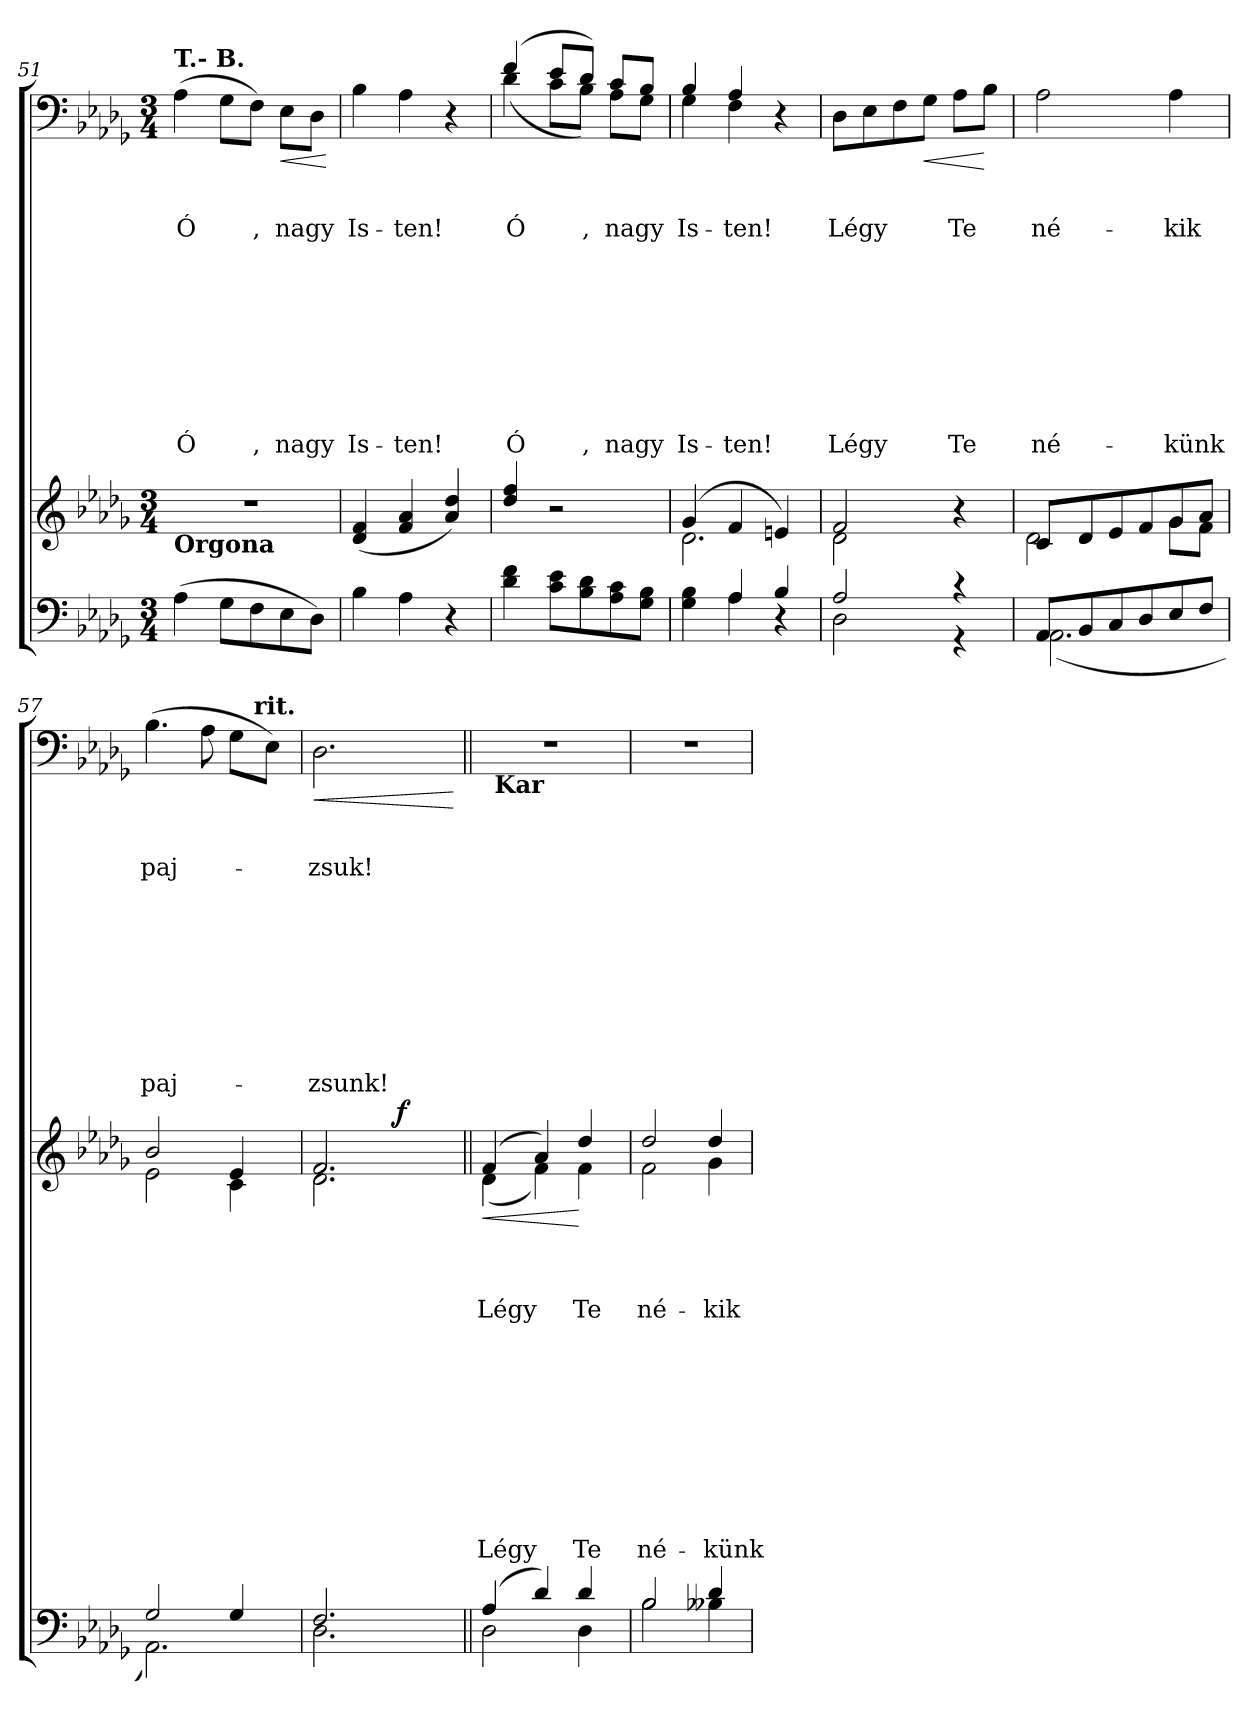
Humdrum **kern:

**kern	**kern	**text	**text	**text	**text	**text	**text	**text	**text	**text	**text	**text	**text	**text	**text	**dynam	**kern	**text	**text	**text	**text	**text	**text	**text	**text	**text	**text	**text	**text	**dynam
*part3	*part2	*part2	*part2	*part2	*part2	*part2	*part2	*part2	*part2	*part2	*part2	*part2	*part2	*part2	*part2	*part2	*part1	*part1	*part1	*part1	*part1	*part1	*part1	*part1	*part1	*part1	*part1	*part1	*part1	*part1
*staff3	*staff2	*staff2	*staff2	*staff2	*staff2	*staff2	*staff2	*staff2	*staff2	*staff2	*staff2	*staff2	*staff2	*staff2	*staff2	*staff2	*staff1	*staff1	*staff1	*staff1	*staff1	*staff1	*staff1	*staff1	*staff1	*staff1	*staff1	*staff1	*staff1	*staff1
!!LO:LB:g=z
*clefF4	*clefG2	*	*	*	*	*	*	*	*	*	*	*	*	*	*	*	*clefF4	*	*	*	*	*	*	*	*	*	*	*	*	*
*k[b-e-a-d-g-]	*k[b-e-a-d-g-]	*	*	*	*	*	*	*	*	*	*	*	*	*	*	*	*k[b-e-a-d-g-]	*	*	*	*	*	*	*	*	*	*	*	*	*
*D-:	*D-:	*	*	*	*	*	*	*	*	*	*	*	*	*	*	*	*D-:	*	*	*	*	*	*	*	*	*	*	*	*	*
*M3/4	*M3/4	*	*	*	*	*	*	*	*	*	*	*	*	*	*	*	*M3/4	*	*	*	*	*	*	*	*	*	*	*	*	*
=51	=51	=51	=51	=51	=51	=51	=51	=51	=51	=51	=51	=51	=51	=51	=51	=51	=51	=51	=51	=51	=51	=51	=51	=51	=51	=51	=51	=51	=51	=51
!	!	!	!	!	!	!	!	!	!	!	!	!	!	!	!	!	!LO:TX:a:B:t=T.- B.	!	!	!	!	!	!	!	!	!	!	!	!	!
!	!LO:TX:b:B:t=Orgona	!	!	!	!	!	!	!	!	!	!	!	!	!	!	!	!	!	!	!	!	!	!	!	!	!	!	!	!	!
!	!	!	!	!	!	!	!	!	!	!	!	!	!	!	!	!	!	!	!	!LO:LY:b	!	!	!	!	!	!	!	!	!LO:LY:b	!
(>4A-\	2.r	.	.	.	.	.	.	.	.	.	.	.	.	.	.	.	(<4A-\	.	.	Ó	.	.	.	.	.	.	.	.	Ó	.
8G-\L	.	.	.	.	.	.	.	.	.	.	.	.	.	.	.	.	8G-\L	.	.	.	.	.	.	.	.	.	.	.	.	.
!	!	!	!	!	!	!	!	!	!	!	!	!	!	!	!	!	!	!	!	!LO:LY:b	!	!	!	!	!	!	!	!	!LO:LY:b	!
8F\	.	.	.	.	.	.	.	.	.	.	.	.	.	.	.	.	8F\J)	.	.	,	.	.	.	.	.	.	.	.	,	.
!	!	!	!	!	!	!	!	!	!	!	!	!	!	!	!	!	!	!	!	!LO:LY:b	!	!	!	!	!	!	!	!	!LO:LY:b	!LO:HP:b
8E-\	.	.	.	.	.	.	.	.	.	.	.	.	.	.	.	.	8E-\L	.	.	nagy	.	.	.	.	.	.	.	.	nagy	<
8D-\J)	.	.	.	.	.	.	.	.	.	.	.	.	.	.	.	.	8D-\J	.	.	.	.	.	.	.	.	.	.	.	.	.
.	.	.	.	.	.	.	.	.	.	.	.	.	.	.	.	.	.	.	.	.	.	.	.	.	.	.	.	.	.	[
=52	=52	=52	=52	=52	=52	=52	=52	=52	=52	=52	=52	=52	=52	=52	=52	=52	=52	=52	=52	=52	=52	=52	=52	=52	=52	=52	=52	=52	=52	=52
!	!	!	!	!	!	!	!	!	!	!	!	!	!	!	!	!	!	!	!	!LO:LY:b	!	!	!	!	!	!	!	!	!LO:LY:b	!
4B-\	(>4d-/ 4f/	.	.	.	.	.	.	.	.	.	.	.	.	.	.	.	4B-\	.	.	Is-	.	.	.	.	.	.	.	.	Is-	.
!	!	!	!	!	!	!	!	!	!	!	!	!	!	!	!	!	!	!	!	!LO:LY:b	!	!	!	!	!	!	!	!	!LO:LY:b	!
4A-\	4f/ 4a-/	.	.	.	.	.	.	.	.	.	.	.	.	.	.	.	4A-\	.	.	-ten!	.	.	.	.	.	.	.	.	-ten!	.
4r	4a-/ 4dd-/)	.	.	.	.	.	.	.	.	.	.	.	.	.	.	.	4r	.	.	.	.	.	.	.	.	.	.	.	.	.
=53	=53	=53	=53	=53	=53	=53	=53	=53	=53	=53	=53	=53	=53	=53	=53	=53	=53	=53	=53	=53	=53	=53	=53	=53	=53	=53	=53	=53	=53	=53
*	*	*	*	*	*	*	*	*	*	*	*	*	*	*	*	*	*^	*	*	*	*	*	*	*	*	*	*	*	*	*
!	!	!	!	!	!	!	!	!	!	!	!	!	!	!	!	!	!	!	!	!	!LO:LY:b	!	!	!	!	!	!	!	!	!LO:LY:b	!
4d-\ 4f\	4dd-/ 4ff/	.	.	.	.	.	.	.	.	.	.	.	.	.	.	.	(>4f/	(<4d-\	.	.	Ó	.	.	.	.	.	.	.	.	Ó	.
8c\ 8e-\L	2r	.	.	.	.	.	.	.	.	.	.	.	.	.	.	.	8e-/L	8c\L	.	.	.	.	.	.	.	.	.	.	.	.	.
!	!	!	!	!	!	!	!	!	!	!	!	!	!	!	!	!	!	!	!	!	!LO:LY:b	!	!	!	!	!	!	!	!	!LO:LY:b	!
8B-\ 8d-\	.	.	.	.	.	.	.	.	.	.	.	.	.	.	.	.	8d-/J)	8B-\J)	.	.	,	.	.	.	.	.	.	.	.	,	.
!	!	!	!	!	!	!	!	!	!	!	!	!	!	!	!	!	!	!	!	!	!LO:LY:b	!	!	!	!	!	!	!	!	!LO:LY:b	!
8A-\ 8c\	.	.	.	.	.	.	.	.	.	.	.	.	.	.	.	.	8c/L	8A-\L	.	.	nagy	.	.	.	.	.	.	.	.	nagy	.
8G-\ 8B-\J	.	.	.	.	.	.	.	.	.	.	.	.	.	.	.	.	8B-/J	8G-\J	.	.	.	.	.	.	.	.	.	.	.	.	.
=54	=54	=54	=54	=54	=54	=54	=54	=54	=54	=54	=54	=54	=54	=54	=54	=54	=54	=54	=54	=54	=54	=54	=54	=54	=54	=54	=54	=54	=54	=54	=54
*^	*^	*	*	*	*	*	*	*	*	*	*	*	*	*	*	*	*	*	*	*	*	*	*	*	*	*	*	*	*	*	*
!	!	!	!	!	!	!	!	!	!	!	!	!	!	!	!	!	!	!	!	!	!	!	!LO:LY:b	!	!	!	!	!	!	!	!	!LO:LY:b	!
4ryy	4G-\ 4B-\	(>4g-/	2.d-\	.	.	.	.	.	.	.	.	.	.	.	.	.	.	.	4B-/	4G-\	.	.	Is-	.	.	.	.	.	.	.	.	Is-	.
!	!	!	!	!	!	!	!	!	!	!	!	!	!	!	!	!	!	!	!	!	!	!	!LO:LY:b	!	!	!	!	!	!	!	!	!LO:LY:b	!
4A-/	4A-\	4f/	.	.	.	.	.	.	.	.	.	.	.	.	.	.	.	.	4A-/	4F\	.	.	-ten!	.	.	.	.	.	.	.	.	-ten!	.
4B-/	4rC	4en/)	.	.	.	.	.	.	.	.	.	.	.	.	.	.	.	.	4ryy	4r	.	.	.	.	.	.	.	.	.	.	.	.	.
*	*	*	*	*	*	*	*	*	*	*	*	*	*	*	*	*	*	*	*v	*v	*	*	*	*	*	*	*	*	*	*	*	*	*
=55	=55	=55	=55	=55	=55	=55	=55	=55	=55	=55	=55	=55	=55	=55	=55	=55	=55	=55	=55	=55	=55	=55	=55	=55	=55	=55	=55	=55	=55	=55	=55	=55
*	*	*	*	*	*	*	*	*	*	*	*	*	*	*	*	*	*	*	*^	*	*	*	*	*	*	*	*	*	*	*	*	*
!	!	!	!	!	!	!	!	!	!	!	!	!	!	!	!	!	!	!	!	!	!	!	!LO:LY:b	!	!	!	!	!	!	!	!	!LO:LY:b	!
*	*	*	*	*	*	*	*	*	*	*	*	*	*	*	*	*	*	*	*v	*v	*	*	*	*	*	*	*	*	*	*	*	*	*
2A-/	2D-\	2f/	2d-\	.	.	.	.	.	.	.	.	.	.	.	.	.	.	.	8D-\L	.	.	Légy	.	.	.	.	.	.	.	.	Légy	.
.	.	.	.	.	.	.	.	.	.	.	.	.	.	.	.	.	.	.	8E-\	.	.	.	.	.	.	.	.	.	.	.	.	.
.	.	.	.	.	.	.	.	.	.	.	.	.	.	.	.	.	.	.	8F\	.	.	.	.	.	.	.	.	.	.	.	.	.
!	!	!	!	!	!	!	!	!	!	!	!	!	!	!	!	!	!	!	!	!	!	!	!	!	!	!	!	!	!	!	!	!LO:HP:b
.	.	.	.	.	.	.	.	.	.	.	.	.	.	.	.	.	.	.	8G-\J	.	.	.	.	.	.	.	.	.	.	.	.	<
!	!	!	!	!	!	!	!	!	!	!	!	!	!	!	!	!	!	!	!	!	!	!LO:LY:b	!	!	!	!	!	!	!	!	!LO:LY:b	!
4r	4r	4r	4ryy	.	.	.	.	.	.	.	.	.	.	.	.	.	.	.	8A-\L	.	.	Te	.	.	.	.	.	.	.	.	Te	.
.	.	.	.	.	.	.	.	.	.	.	.	.	.	.	.	.	.	.	8B-\J	.	.	.	.	.	.	.	.	.	.	.	.	[
!!LO:LB:g=z
=56	=56	=56	=56	=56	=56	=56	=56	=56	=56	=56	=56	=56	=56	=56	=56	=56	=56	=56	=56	=56	=56	=56	=56	=56	=56	=56	=56	=56	=56	=56	=56	=56
!	!	!	!	!	!	!	!	!	!	!	!	!	!	!	!	!	!	!	!	!	!	!LO:LY:b	!	!	!	!	!	!	!	!	!LO:LY:b	!
8AA-/L	(<2.AA-\	8c/L	2d-\	.	.	.	.	.	.	.	.	.	.	.	.	.	.	.	2A-\	.	.	né-	.	.	.	.	.	.	.	.	né-	.
8BB-/	.	8d-/	.	.	.	.	.	.	.	.	.	.	.	.	.	.	.	.	.	.	.	.	.	.	.	.	.	.	.	.	.	.
8C/	.	8e-/	.	.	.	.	.	.	.	.	.	.	.	.	.	.	.	.	.	.	.	.	.	.	.	.	.	.	.	.	.	.
8D-/	.	8f/	.	.	.	.	.	.	.	.	.	.	.	.	.	.	.	.	.	.	.	.	.	.	.	.	.	.	.	.	.	.
!	!	!	!	!	!	!	!	!	!	!	!	!	!	!	!	!	!	!	!	!	!	!LO:LY:b	!	!	!	!	!	!	!	!	!LO:LY:b	!
8E-/	.	8g-/	8g-\L	.	.	.	.	.	.	.	.	.	.	.	.	.	.	.	4A-\	.	.	-kik	.	.	.	.	.	.	.	.	-künk	.
8F/J	.	8a-/J	8f\J	.	.	.	.	.	.	.	.	.	.	.	.	.	.	.	.	.	.	.	.	.	.	.	.	.	.	.	.	.
=57	=57	=57	=57	=57	=57	=57	=57	=57	=57	=57	=57	=57	=57	=57	=57	=57	=57	=57	=57	=57	=57	=57	=57	=57	=57	=57	=57	=57	=57	=57	=57	=57
!	!	!	!	!	!	!	!	!	!	!	!	!	!	!	!	!	!	!	!	!	!	!LO:LY:b	!	!	!	!	!	!	!	!	!LO:LY:b	!
*	*	*	*	*	*	*	*	*	*	*	*	*	*	*	*	*	*	*	*^	*	*	*	*	*	*	*	*	*	*	*	*	*
2G-/	2.AA-\)	2b-/	2e-\	.	.	.	.	.	.	.	.	.	.	.	.	.	.	.	(<4.B-\	2ryy	.	.	paj-	.	.	.	.	.	.	.	.	paj-	.
.	.	.	.	.	.	.	.	.	.	.	.	.	.	.	.	.	.	.	8A-\	.	.	.	.	.	.	.	.	.	.	.	.	.	.
4G-/	.	4e-/	4c\	.	.	.	.	.	.	.	.	.	.	.	.	.	.	.	8G-\L	16.ryy	.	.	.	.	.	.	.	.	.	.	.	.	.
!	!	!	!	!	!	!	!	!	!	!	!	!	!	!	!	!	!	!	!	!LO:TX:a:B:t=rit.	!	!	!	!	!	!	!	!	!	!	!	!	!
.	.	.	.	.	.	.	.	.	.	.	.	.	.	.	.	.	.	.	.	8ryy	.	.	.	.	.	.	.	.	.	.	.	.	.
.	.	.	.	.	.	.	.	.	.	.	.	.	.	.	.	.	.	.	8E-\J)	.	.	.	.	.	.	.	.	.	.	.	.	.	.
.	.	.	.	.	.	.	.	.	.	.	.	.	.	.	.	.	.	.	.	32ryy	.	.	.	.	.	.	.	.	.	.	.	.	.
*	*	*	*	*	*	*	*	*	*	*	*	*	*	*	*	*	*	*	*v	*v	*	*	*	*	*	*	*	*	*	*	*	*	*
=58	=58	=58	=58	=58	=58	=58	=58	=58	=58	=58	=58	=58	=58	=58	=58	=58	=58	=58	=58	=58	=58	=58	=58	=58	=58	=58	=58	=58	=58	=58	=58	=58
*	*	*	*	*	*	*	*	*	*	*	*	*	*	*	*	*	*	*	*^	*	*	*	*	*	*	*	*	*	*	*	*	*
!	!	!	!	!	!	!	!	!	!	!	!	!	!	!	!	!	!	!	!	!	!	!	!LO:LY:b	!	!	!	!	!	!	!	!	!LO:LY:b	!LO:HP:b
*	*	*	*^	*	*	*	*	*	*	*	*	*	*	*	*	*	*	*	*v	*v	*	*	*	*	*	*	*	*	*	*	*	*	*
2.F/	2.D-\	2.f/	2.d-\	4ryy	.	.	.	.	.	.	.	.	.	.	.	.	.	.	.	2.D-\	.	.	-zsuk!	.	.	.	.	.	.	.	.	-zsunk!	<
.	.	.	.	8ryy	.	.	.	.	.	.	.	.	.	.	.	.	.	.	.	.	.	.	.	.	.	.	.	.	.	.	.	.	.
.	.	.	.	32ryy	.	.	.	.	.	.	.	.	.	.	.	.	.	.	.	.	.	.	.	.	.	.	.	.	.	.	.	.	.
!	!	!	!	!	!	!	!	!	!	!	!	!	!	!	!	!	!	!	!LO:DY:b	!	!	!	!	!	!	!	!	!	!	!	!	!	!
.	.	.	.	4ryy	.	.	.	.	.	.	.	.	.	.	.	.	.	.	f	.	.	.	.	.	.	.	.	.	.	.	.	.	.
.	.	.	.	16.ryy	.	.	.	.	.	.	.	.	.	.	.	.	.	.	.	.	.	.	.	.	.	.	.	.	.	.	.	.	.
*v	*v	*	*	*	*	*	*	*	*	*	*	*	*	*	*	*	*	*	*	*	*	*	*	*	*	*	*	*	*	*	*	*	*
.	.	.	.	.	.	.	.	.	.	.	.	.	.	.	.	.	.	.	.	.	.	.	.	.	.	.	.	.	.	.	.	[
=59||	=59||	=59||	=59||	=59||	=59||	=59||	=59||	=59||	=59||	=59||	=59||	=59||	=59||	=59||	=59||	=59||	=59||	=59||	=59||	=59||	=59||	=59||	=59||	=59||	=59||	=59||	=59||	=59||	=59||	=59||	=59||	=59||
*^	*	*	*	*	*	*	*	*	*	*	*	*	*	*	*	*	*	*	*	*	*	*	*	*	*	*	*	*	*	*	*	*
!	!	!	!	!	!	!	!	!	!	!	!	!	!	!	!	!	!	!	!LO:HP:b	!	!	!	!	!	!	!	!	!	!	!	!	!	!
*	*	*	*v	*v	*	*	*	*	*	*	*	*	*	*	*	*	*	*	*	*	*	*	*	*	*	*	*	*	*	*	*	*	*
*	*	*	*^	*	*	*	*	*	*	*	*	*	*	*	*	*	*	*	*	*	*	*	*	*	*	*	*	*	*	*	*	*
!	!	!	!	!	!	!	!	!LO:LY:b	!	!	!	!	!	!	!	!	!	!LO:LY:b	!	!	!	!	!	!	!	!	!	!	!	!	!	!	!
*	*	*	*v	*v	*	*	*	*	*	*	*	*	*	*	*	*	*	*	*	*^	*	*	*	*	*	*	*	*	*	*	*	*	*
(4A-/	2D-\	(4f/	(<4d-\	.	.	.	Légy	.	.	.	.	.	.	.	.	.	Légy	<	2.r	32ryy	.	.	.	.	.	.	.	.	.	.	.	.	.
!	!	!	!	!	!	!	!	!	!	!	!	!	!	!	!	!	!	!	!	!LO:TX:b:B:t=Kar	!	!	!	!	!	!	!	!	!	!	!	!	!
.	.	.	.	.	.	.	.	.	.	.	.	.	.	.	.	.	.	.	.	2ryy	.	.	.	.	.	.	.	.	.	.	.	.	.
4d-/)	.	4a-/)	4f\)	.	.	.	.	.	.	.	.	.	.	.	.	.	.	.	.	.	.	.	.	.	.	.	.	.	.	.	.	.	.
!	!	!	!	!	!	!	!LO:LY:b	!	!	!	!	!	!	!	!	!	!LO:LY:b	!	!	!	!	!	!	!	!	!	!	!	!	!	!	!	!
4d-/	4D-\	4dd-/	4f\	.	.	.	Te	.	.	.	.	.	.	.	.	.	Te	[	.	.	.	.	.	.	.	.	.	.	.	.	.	.	.
.	.	.	.	.	.	.	.	.	.	.	.	.	.	.	.	.	.	.	.	8..ryy	.	.	.	.	.	.	.	.	.	.	.	.	.
*	*	*	*	*	*	*	*	*	*	*	*	*	*	*	*	*	*	*	*v	*v	*	*	*	*	*	*	*	*	*	*	*	*	*
=60	=60	=60	=60	=60	=60	=60	=60	=60	=60	=60	=60	=60	=60	=60	=60	=60	=60	=60	=60	=60	=60	=60	=60	=60	=60	=60	=60	=60	=60	=60	=60	=60
*	*	*	*	*	*	*	*	*	*	*	*	*	*	*	*	*	*	*	*^	*	*	*	*	*	*	*	*	*	*	*	*	*
!	!	!	!	!	!	!	!LO:LY:b	!	!	!	!	!	!	!	!	!	!LO:LY:b	!	!	!	!	!	!	!	!	!	!	!	!	!	!	!	!
*	*	*	*	*	*	*	*	*	*	*	*	*	*	*	*	*	*	*	*v	*v	*	*	*	*	*	*	*	*	*	*	*	*	*
2B-/	2B-\	2dd-/	2f\	.	.	.	né-	.	.	.	.	.	.	.	.	.	né-	.	2.r	.	.	.	.	.	.	.	.	.	.	.	.	.
!	!	!	!	!	!	!	!LO:LY:b	!	!	!	!	!	!	!	!	!	!LO:LY:b	!	!	!	!	!	!	!	!	!	!	!	!	!	!	!
4d-/	4B--\	4dd-/	4g-\	.	.	.	-kik	.	.	.	.	.	.	.	.	.	-künk	.	.	.	.	.	.	.	.	.	.	.	.	.	.	.
*v	*v	*	*	*	*	*	*	*	*	*	*	*	*	*	*	*	*	*	*	*	*	*	*	*	*	*	*	*	*	*	*	*
*	*v	*v	*	*	*	*	*	*	*	*	*	*	*	*	*	*	*	*	*	*	*	*	*	*	*	*	*	*	*	*	*
=	=	=	=	=	=	=	=	=	=	=	=	=	=	=	=	=	=	=	=	=	=	=	=	=	=	=	=	=	=	=
*-	*-	*-	*-	*-	*-	*-	*-	*-	*-	*-	*-	*-	*-	*-	*-	*-	*-	*-	*-	*-	*-	*-	*-	*-	*-	*-	*-	*-	*-	*-
